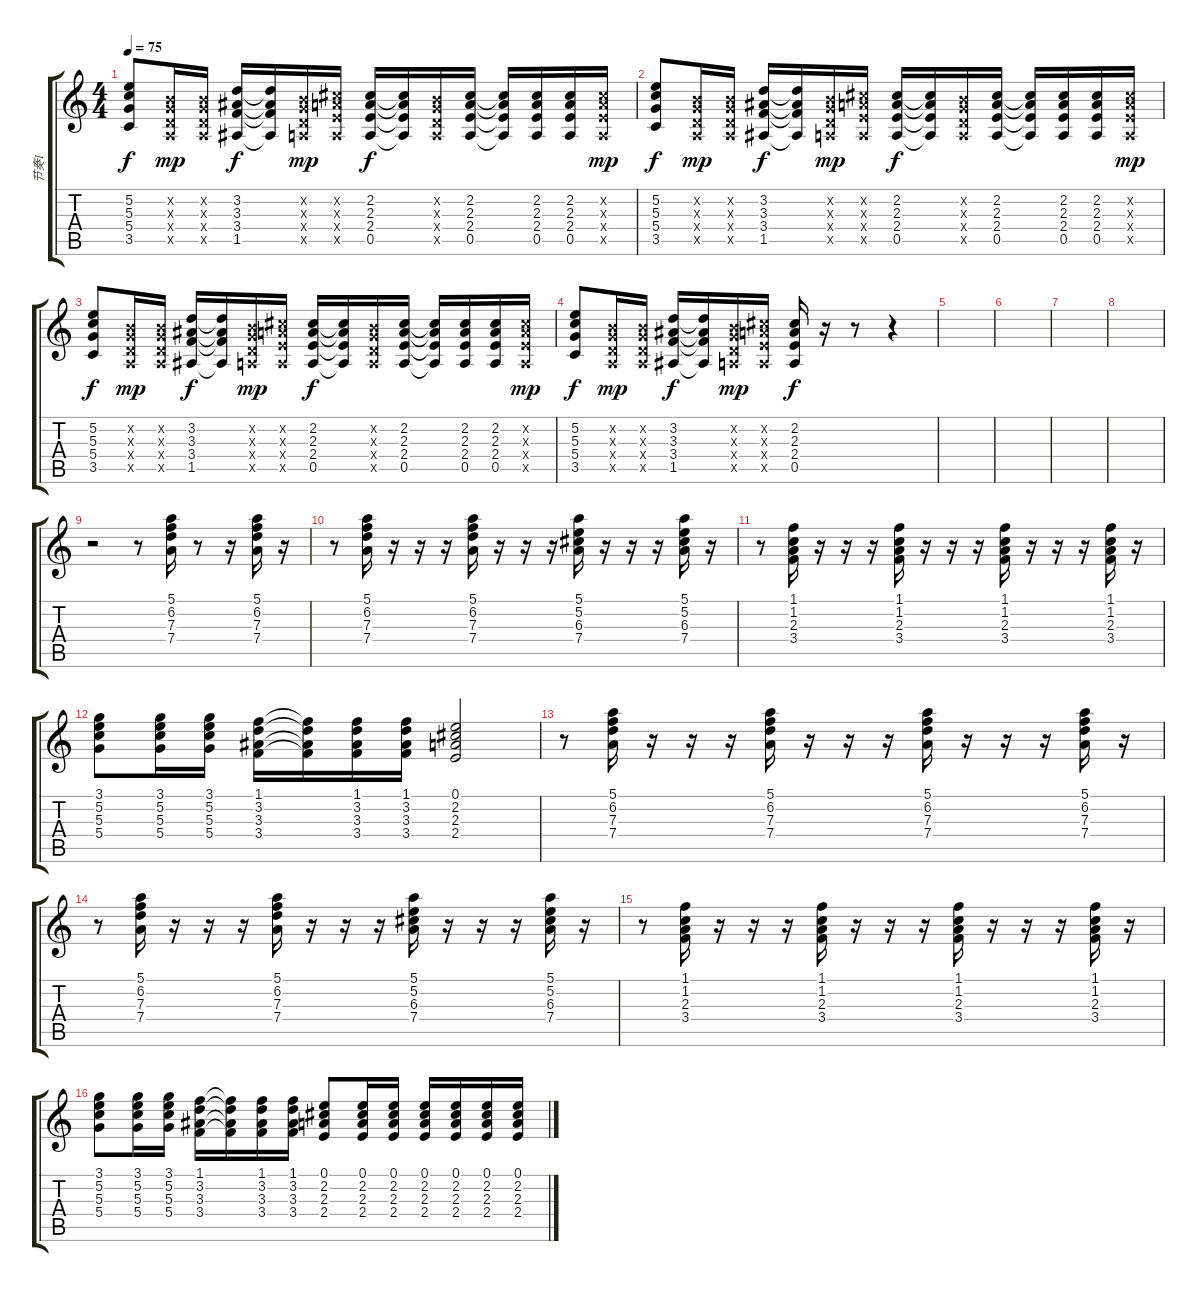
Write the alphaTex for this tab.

\track ("节奏1" "节奏1") {instrument electricguitarclean}
\staff {score tabs}
\tuning (E4 B3 G3 D3 A2 E2) {hide}
\ts (4 4)
\tempo 75
\clef g2
\ks c
(5.2 5.3 5.4 3.5).8{dy f instrument electricguitarclean} (0.2{x} 0.3{x} 0.4{x} 0.5{x}).16{dy mp} (0.2{x} 0.3{x} 0.4{x} 0.5{x}).16 (3.2 3.3 3.4 1.5).16{dy f} (3.2{t} 3.3{t} 3.4{t} 1.5{t}).16 (0.2{x} 0.3{x} 0.4{x} 0.5{x}).16{dy mp} (2.2{x} 2.3{x} 2.4{x} 0.5{x}).16 (2.2 2.3 2.4 0.5).16{dy f} (2.2{t} 2.3{t} 2.4{t} 0.5{t}).16 (0.2{x} 0.3{x} 0.4{x} 0.5{x}).16 (2.2 2.3 2.4 0.5).16 (2.2{t} 2.3{t} 2.4{t} 0.5{t}).16 (2.2 2.3 2.4 0.5).16 (2.2 2.3 2.4 0.5).16 (2.2{x} 2.3{x} 2.4{x} 0.5{x}).16{dy mp} |
(5.2 5.3 5.4 3.5).8{dy f} (0.2{x} 0.3{x} 0.4{x} 0.5{x}).16{dy mp} (0.2{x} 0.3{x} 0.4{x} 0.5{x}).16 (3.2 3.3 3.4 1.5).16{dy f} (3.2{t} 3.3{t} 3.4{t} 1.5{t}).16 (0.2{x} 0.3{x} 0.4{x} 0.5{x}).16{dy mp} (2.2{x} 2.3{x} 2.4{x} 0.5{x}).16 (2.2 2.3 2.4 0.5).16{dy f} (2.2{t} 2.3{t} 2.4{t} 0.5{t}).16 (0.2{x} 0.3{x} 0.4{x} 0.5{x}).16 (2.2 2.3 2.4 0.5).16 (2.2{t} 2.3{t} 2.4{t} 0.5{t}).16 (2.2 2.3 2.4 0.5).16 (2.2 2.3 2.4 0.5).16 (2.2{x} 2.3{x} 2.4{x} 0.5{x}).16{dy mp} |
(5.2 5.3 5.4 3.5).8{dy f} (0.2{x} 0.3{x} 0.4{x} 0.5{x}).16{dy mp} (0.2{x} 0.3{x} 0.4{x} 0.5{x}).16 (3.2 3.3 3.4 1.5).16{dy f} (3.2{t} 3.3{t} 3.4{t} 1.5{t}).16 (0.2{x} 0.3{x} 0.4{x} 0.5{x}).16{dy mp} (2.2{x} 2.3{x} 2.4{x} 0.5{x}).16 (2.2 2.3 2.4 0.5).16{dy f} (2.2{t} 2.3{t} 2.4{t} 0.5{t}).16 (0.2{x} 0.3{x} 0.4{x} 0.5{x}).16 (2.2 2.3 2.4 0.5).16 (2.2{t} 2.3{t} 2.4{t} 0.5{t}).16 (2.2 2.3 2.4 0.5).16 (2.2 2.3 2.4 0.5).16 (2.2{x} 2.3{x} 2.4{x} 0.5{x}).16{dy mp} |
(5.2 5.3 5.4 3.5).8{dy f} (0.2{x} 0.3{x} 0.4{x} 0.5{x}).16{dy mp} (0.2{x} 0.3{x} 0.4{x} 0.5{x}).16 (3.2 3.3 3.4 1.5).16{dy f} (3.2{t} 3.3{t} 3.4{t} 1.5{t}).16 (0.2{x} 0.3{x} 0.4{x} 0.5{x}).16{dy mp} (2.2{x} 2.3{x} 2.4{x} 0.5{x}).16 (2.2 2.3 2.4 0.5).16{dy f} r.16 r.8 r.4 |
|
|
|
|
r.2 r.8 (5.1 6.2 7.3 7.4).16 r.8 r.16 (5.1 6.2 7.3 7.4).16 r.16 |
r.8 (5.1 6.2 7.3 7.4).16 r.16 r.16 r.16 (5.1 6.2 7.3 7.4).16 r.16 r.16 r.16 (5.1 5.2 6.3 7.4).16 r.16 r.16 r.16 (5.1 5.2 6.3 7.4).16 r.16 |
r.8 (1.1 1.2 2.3 3.4).16 r.16 r.16 r.16 (1.1 1.2 2.3 3.4).16 r.16 r.16 r.16 (1.1 1.2 2.3 3.4).16 r.16 r.16 r.16 (1.1 1.2 2.3 3.4).16 r.16 |
(3.1 5.2 5.3 5.4).8 (3.1 5.2 5.3 5.4).16 (3.1 5.2 5.3 5.4).16 (1.1 3.2 3.3 3.4).16 (1.1{t} 3.2{t} 3.3{t} 3.4{t}).16 (1.1 3.2 3.3 3.4).16 (1.1 3.2 3.3 3.4).16 (0.1 2.2 2.3 2.4).2 |
r.8 (5.1 6.2 7.3 7.4).16 r.16 r.16 r.16 (5.1 6.2 7.3 7.4).16 r.16 r.16 r.16 (5.1 6.2 7.3 7.4).16 r.16 r.16 r.16 (5.1 6.2 7.3 7.4).16 r.16 |
r.8 (5.1 6.2 7.3 7.4).16 r.16 r.16 r.16 (5.1 6.2 7.3 7.4).16 r.16 r.16 r.16 (5.1 5.2 6.3 7.4).16 r.16 r.16 r.16 (5.1 5.2 6.3 7.4).16 r.16 |
r.8 (1.1 1.2 2.3 3.4).16 r.16 r.16 r.16 (1.1 1.2 2.3 3.4).16 r.16 r.16 r.16 (1.1 1.2 2.3 3.4).16 r.16 r.16 r.16 (1.1 1.2 2.3 3.4).16 r.16 |
(3.1 5.2 5.3 5.4).8 (3.1 5.2 5.3 5.4).16 (3.1 5.2 5.3 5.4).16 (1.1 3.2 3.3 3.4).16 (1.1{t} 3.2{t} 3.3{t} 3.4{t}).16 (1.1 3.2 3.3 3.4).16 (1.1 3.2 3.3 3.4).16 (0.1 2.2 2.3 2.4).8 (0.1 2.2 2.3 2.4).16 (0.1 2.2 2.3 2.4).16 (0.1 2.2 2.3 2.4).16 (0.1 2.2 2.3 2.4).16 (0.1 2.2 2.3 2.4).16 (0.1 2.2 2.3 2.4).16
